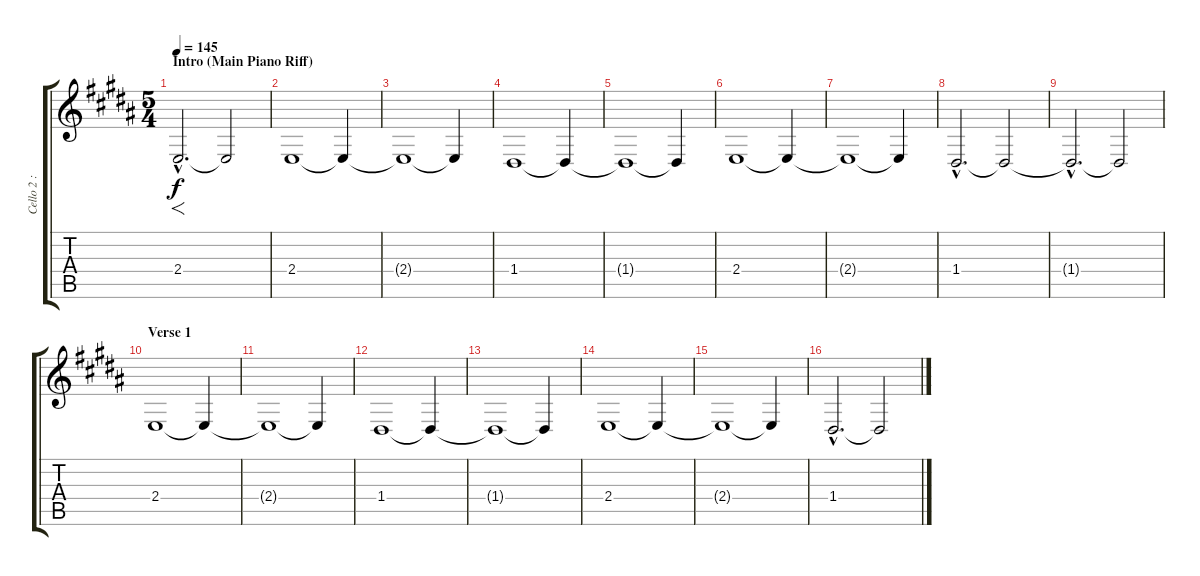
\track ("Cello 2 : Rhythm" "Cello 2 : ") {instrument cello}
\staff {score tabs}
\tuning (E4 B3 G3 D3 A2 E2) {hide}
\ts (5 4)
\section ("" "Intro (Main Piano Riff)")
\tempo 145
\clef g2
\ks b
2.4{hac}.2{f d dy f instrument cello} 2.4{t}.2 |
2.4.1 2.4{t}.4 |
2.4{t}.1 2.4{t}.4 |
1.4.1 1.4{t}.4 |
1.4{t}.1 1.4{t}.4 |
2.4.1 2.4{t}.4 |
2.4{t}.1 2.4{t}.4 |
1.4{hac}.2{d} 1.4{t}.2 |
1.4{hac t}.2{d} 1.4{t}.2 |
\section ("" "Verse 1")
2.4.1 2.4{t}.4 |
2.4{t}.1 2.4{t}.4 |
1.4.1 1.4{t}.4 |
1.4{t}.1 1.4{t}.4 |
2.4.1 2.4{t}.4 |
2.4{t}.1 2.4{t}.4 |
1.4{hac}.2{d} 1.4{t}.2
